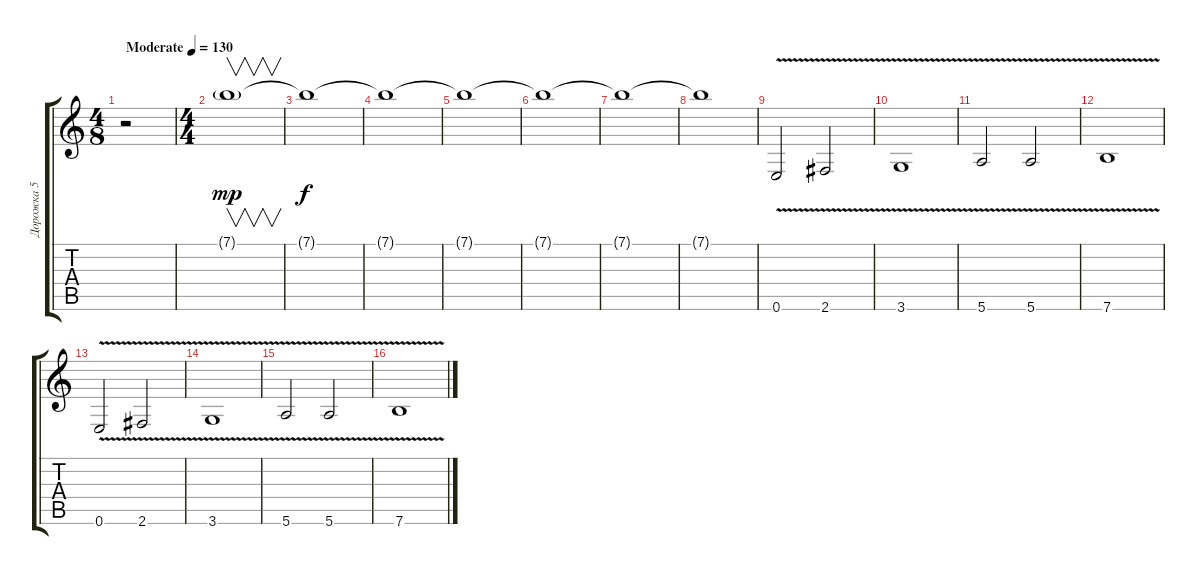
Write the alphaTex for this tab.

\track ("Дорожка 5" "Дорожка 5") {instrument electricguitarjazz}
\staff {score tabs}
\tuning (E4 B3 G3 D3 A2 E2) {hide}
\ts (4 8)
\tempo (130 "Moderate")
\clef g2
\ks c
r.2{dy mp volume 0 instrument electricguitarjazz} |
\ts (4 4)
7.1{g}.1{v volume 16 instrument recorder} |
7.1{t}.1{dy f} |
7.1{t}.1 |
7.1{t}.1 |
7.1{t}.1 |
7.1{t}.1 |
7.1{t}.1 |
0.6{v}.2{volume 16 instrument electricguitarjazz} 2.6{v}.2 |
3.6{v}.1 |
5.6{v}.2 5.6{v}.2 |
7.6{v}.1 |
0.6{v}.2 2.6{v}.2 |
3.6{v}.1 |
5.6{v}.2 5.6{v}.2 |
7.6{v}.1
